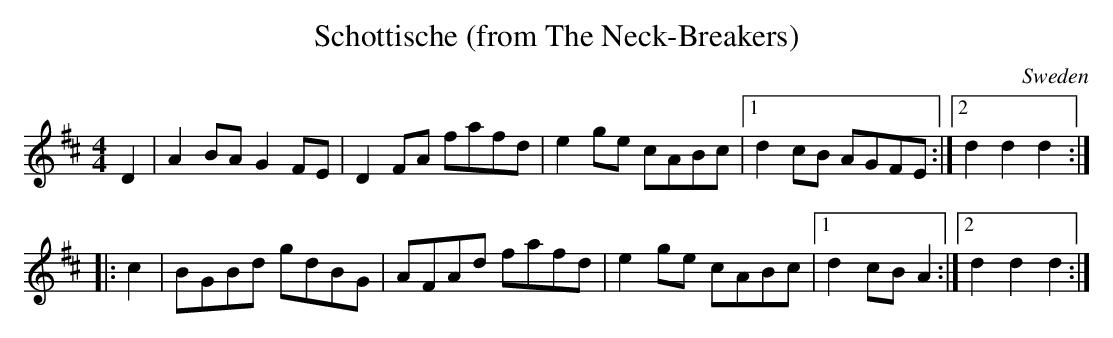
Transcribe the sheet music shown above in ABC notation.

X:1
T:Schottische (from The Neck-Breakers)
M:4/4
O:Sweden
K:D major
D2 | \
A2BA G2FE | D2FA fafd |\
e2ge cABc |1 d2cB AGFE :|2 d2d2d2 :|
|: c2 |\
BGBd gdBG | AFAd fafd | \
e2ge cABc |1 d2cB A2 :|2 d2d2d2 :|
